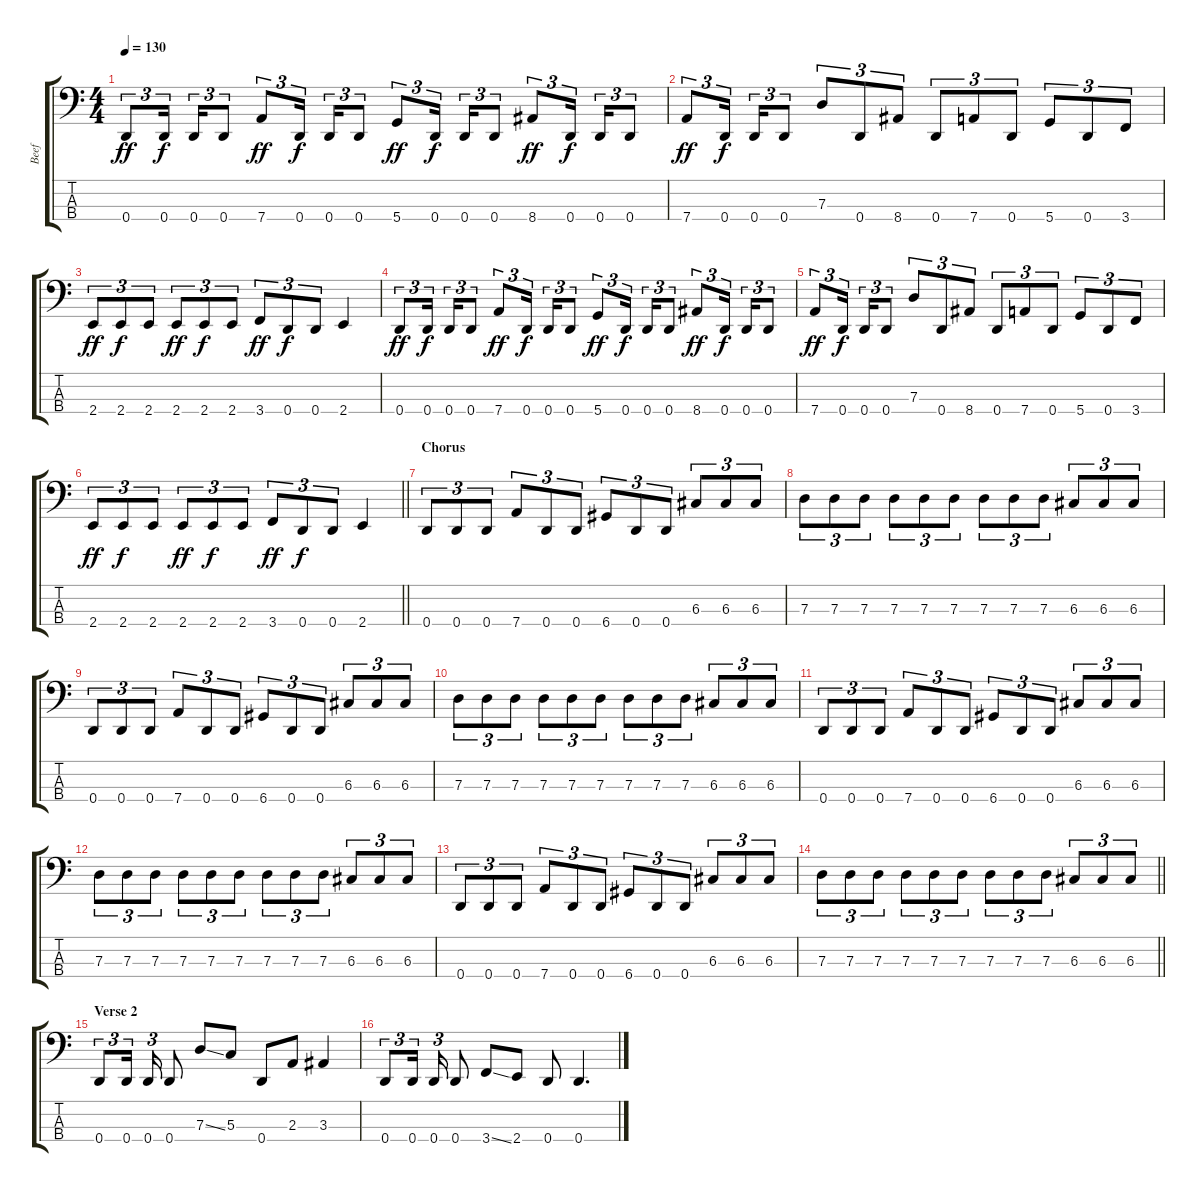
\track ("Beef " "Beef ") {instrument electricbasspick}
\staff {score tabs}
\tuning (F2 C2 G1 D1) {hide}
\ts (4 4)
\tempo 130
\clef f4
\ks c
0.4.8{tu (3 2) dy ff} 0.4.16{tu (3 2) dy f beam splitsecondary} 0.4.16{tu (3 2)} 0.4.8{tu (3 2)} 7.4.8{tu (3 2) dy ff} 0.4.16{tu (3 2) dy f beam splitsecondary} 0.4.16{tu (3 2)} 0.4.8{tu (3 2)} 5.4.8{tu (3 2) dy ff} 0.4.16{tu (3 2) dy f beam splitsecondary} 0.4.16{tu (3 2)} 0.4.8{tu (3 2)} 8.4.8{tu (3 2) dy ff} 0.4.16{tu (3 2) dy f beam splitsecondary} 0.4.16{tu (3 2)} 0.4.8{tu (3 2)} |
7.4.8{tu (3 2) dy ff} 0.4.16{tu (3 2) dy f beam splitsecondary} 0.4.16{tu (3 2)} 0.4.8{tu (3 2)} 7.3.8{tu (3 2)} 0.4.8{tu (3 2)} 8.4.8{tu (3 2)} 0.4.8{tu (3 2)} 7.4.8{tu (3 2)} 0.4.8{tu (3 2)} 5.4.8{tu (3 2)} 0.4.8{tu (3 2)} 3.4.8{tu (3 2)} |
2.4.8{tu (3 2) dy ff} 2.4.8{tu (3 2) dy f} 2.4.8{tu (3 2)} 2.4.8{tu (3 2) dy ff} 2.4.8{tu (3 2) dy f} 2.4.8{tu (3 2)} 3.4.8{tu (3 2) dy ff} 0.4.8{tu (3 2) dy f} 0.4.8{tu (3 2)} 2.4.4 |
0.4.8{tu (3 2) dy ff} 0.4.16{tu (3 2) dy f beam splitsecondary} 0.4.16{tu (3 2)} 0.4.8{tu (3 2)} 7.4.8{tu (3 2) dy ff} 0.4.16{tu (3 2) dy f beam splitsecondary} 0.4.16{tu (3 2)} 0.4.8{tu (3 2)} 5.4.8{tu (3 2) dy ff} 0.4.16{tu (3 2) dy f beam splitsecondary} 0.4.16{tu (3 2)} 0.4.8{tu (3 2)} 8.4.8{tu (3 2) dy ff} 0.4.16{tu (3 2) dy f beam splitsecondary} 0.4.16{tu (3 2)} 0.4.8{tu (3 2)} |
7.4.8{tu (3 2) dy ff} 0.4.16{tu (3 2) dy f beam splitsecondary} 0.4.16{tu (3 2)} 0.4.8{tu (3 2)} 7.3.8{tu (3 2)} 0.4.8{tu (3 2)} 8.4.8{tu (3 2)} 0.4.8{tu (3 2)} 7.4.8{tu (3 2)} 0.4.8{tu (3 2)} 5.4.8{tu (3 2)} 0.4.8{tu (3 2)} 3.4.8{tu (3 2)} |
\barLineRight lightlight
2.4.8{tu (3 2) dy ff} 2.4.8{tu (3 2) dy f} 2.4.8{tu (3 2)} 2.4.8{tu (3 2) dy ff} 2.4.8{tu (3 2) dy f} 2.4.8{tu (3 2)} 3.4.8{tu (3 2) dy ff} 0.4.8{tu (3 2) dy f} 0.4.8{tu (3 2)} 2.4.4 |
\section ("" "Chorus")
0.4.8{tu (3 2)} 0.4.8{tu (3 2)} 0.4.8{tu (3 2)} 7.4.8{tu (3 2)} 0.4.8{tu (3 2)} 0.4.8{tu (3 2)} 6.4.8{tu (3 2)} 0.4.8{tu (3 2)} 0.4.8{tu (3 2)} 6.3.8{tu (3 2)} 6.3.8{tu (3 2)} 6.3.8{tu (3 2)} |
7.3.8{tu (3 2)} 7.3.8{tu (3 2)} 7.3.8{tu (3 2)} 7.3.8{tu (3 2)} 7.3.8{tu (3 2)} 7.3.8{tu (3 2)} 7.3.8{tu (3 2)} 7.3.8{tu (3 2)} 7.3.8{tu (3 2)} 6.3.8{tu (3 2)} 6.3.8{tu (3 2)} 6.3.8{tu (3 2)} |
0.4.8{tu (3 2)} 0.4.8{tu (3 2)} 0.4.8{tu (3 2)} 7.4.8{tu (3 2)} 0.4.8{tu (3 2)} 0.4.8{tu (3 2)} 6.4.8{tu (3 2)} 0.4.8{tu (3 2)} 0.4.8{tu (3 2)} 6.3.8{tu (3 2)} 6.3.8{tu (3 2)} 6.3.8{tu (3 2)} |
7.3.8{tu (3 2)} 7.3.8{tu (3 2)} 7.3.8{tu (3 2)} 7.3.8{tu (3 2)} 7.3.8{tu (3 2)} 7.3.8{tu (3 2)} 7.3.8{tu (3 2)} 7.3.8{tu (3 2)} 7.3.8{tu (3 2)} 6.3.8{tu (3 2)} 6.3.8{tu (3 2)} 6.3.8{tu (3 2)} |
0.4.8{tu (3 2)} 0.4.8{tu (3 2)} 0.4.8{tu (3 2)} 7.4.8{tu (3 2)} 0.4.8{tu (3 2)} 0.4.8{tu (3 2)} 6.4.8{tu (3 2)} 0.4.8{tu (3 2)} 0.4.8{tu (3 2)} 6.3.8{tu (3 2)} 6.3.8{tu (3 2)} 6.3.8{tu (3 2)} |
7.3.8{tu (3 2)} 7.3.8{tu (3 2)} 7.3.8{tu (3 2)} 7.3.8{tu (3 2)} 7.3.8{tu (3 2)} 7.3.8{tu (3 2)} 7.3.8{tu (3 2)} 7.3.8{tu (3 2)} 7.3.8{tu (3 2)} 6.3.8{tu (3 2)} 6.3.8{tu (3 2)} 6.3.8{tu (3 2)} |
0.4.8{tu (3 2)} 0.4.8{tu (3 2)} 0.4.8{tu (3 2)} 7.4.8{tu (3 2)} 0.4.8{tu (3 2)} 0.4.8{tu (3 2)} 6.4.8{tu (3 2)} 0.4.8{tu (3 2)} 0.4.8{tu (3 2)} 6.3.8{tu (3 2)} 6.3.8{tu (3 2)} 6.3.8{tu (3 2)} |
\barLineRight lightlight
7.3.8{tu (3 2)} 7.3.8{tu (3 2)} 7.3.8{tu (3 2)} 7.3.8{tu (3 2)} 7.3.8{tu (3 2)} 7.3.8{tu (3 2)} 7.3.8{tu (3 2)} 7.3.8{tu (3 2)} 7.3.8{tu (3 2)} 6.3.8{tu (3 2)} 6.3.8{tu (3 2)} 6.3.8{tu (3 2)} |
\section ("" "Verse 2")
0.4.8{tu (3 2)} 0.4.16{tu (3 2) beam splitsecondary} 0.4.16{tu (3 2)} 0.4.8 7.3{ss}.8 5.3.8 0.4.8 2.3.8 3.3.4 |
0.4.8{tu (3 2)} 0.4.16{tu (3 2) beam splitsecondary} 0.4.16{tu (3 2)} 0.4.8 3.4{ss}.8 2.4.8 0.4.8 0.4.4{d}
